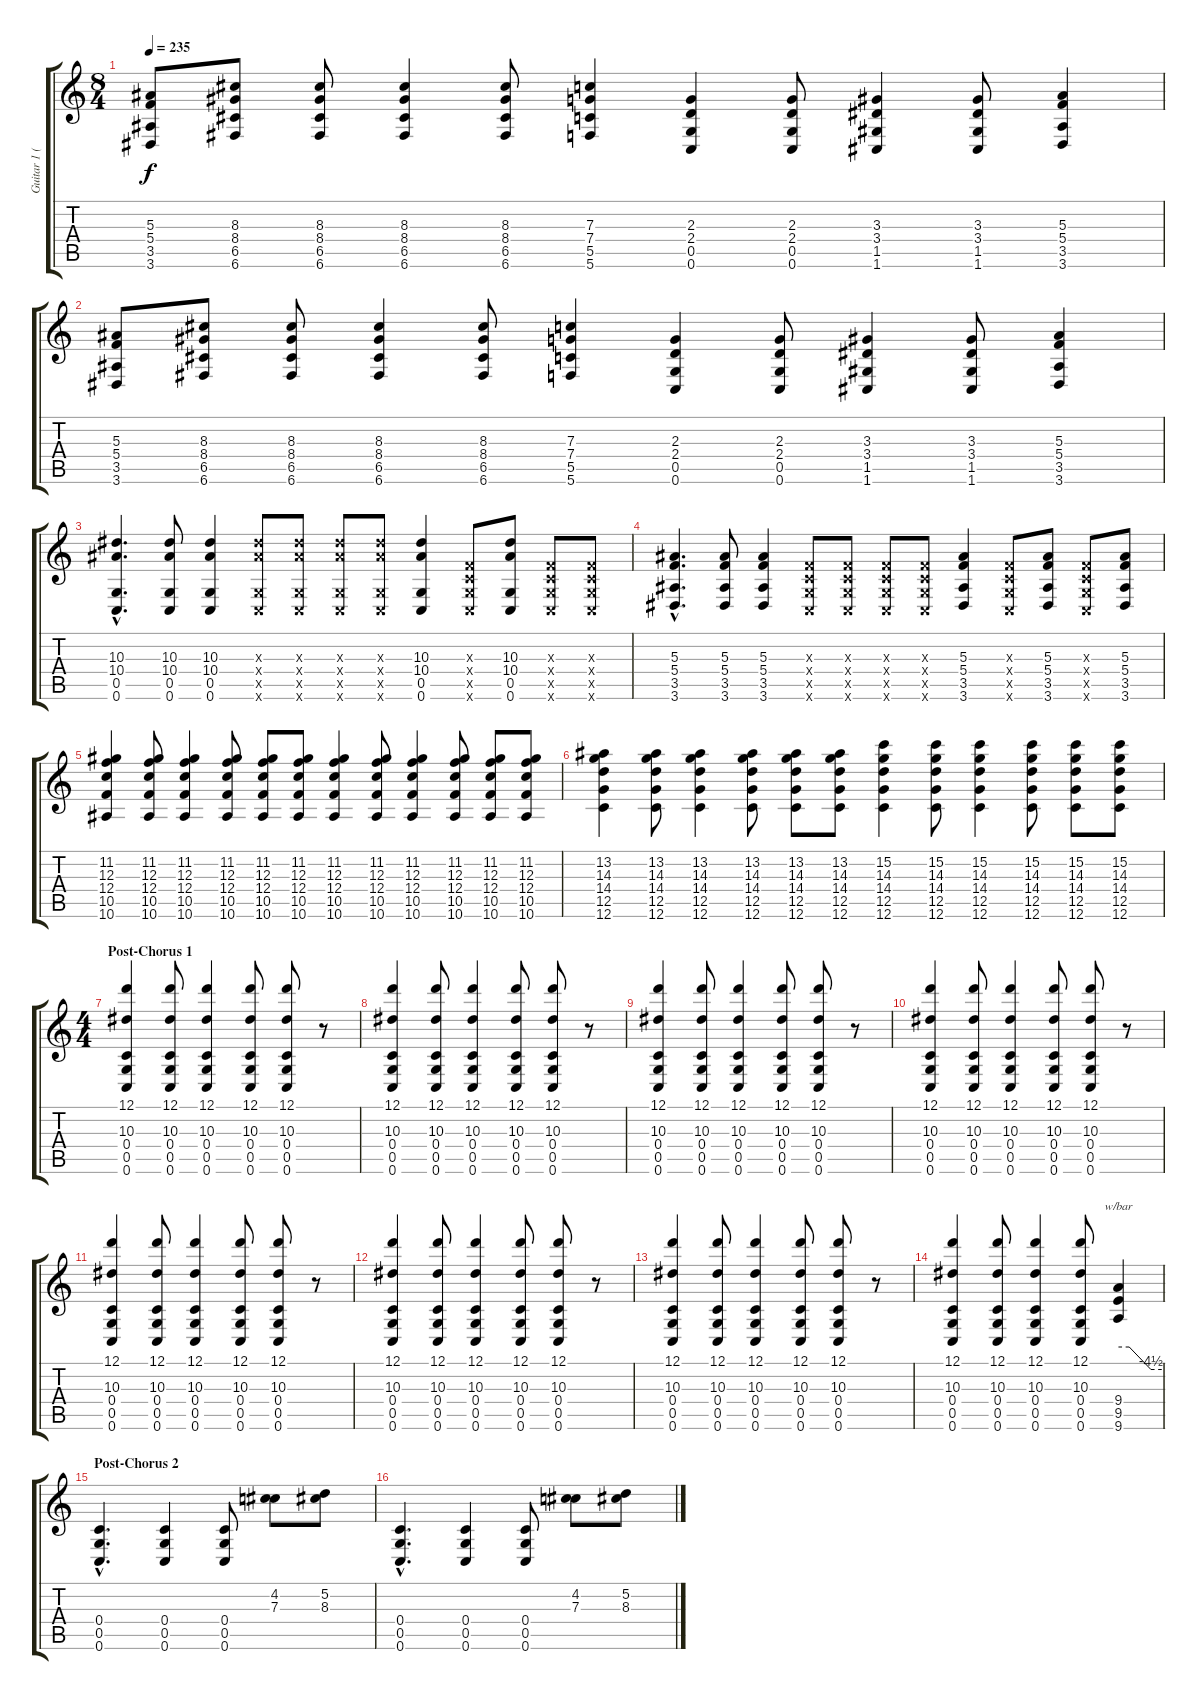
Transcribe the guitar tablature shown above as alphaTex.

\track ("Guitar 1 (Paul)" "Guitar 1 (") {instrument distortionguitar}
\staff {score tabs}
\tuning (D4 A3 F3 C3 G2 C2) {hide}
\ts (8 4)
\tempo 235
\clef g2
\ks c
(5.3 5.4 3.5 3.6).8{dy f} (8.3 8.4 6.5 6.6).8 (8.3 8.4 6.5 6.6).8 (8.3 8.4 6.5 6.6).4 (8.3 8.4 6.5 6.6).8 (7.3 7.4 5.5 5.6).4 (2.3 2.4 0.5 0.6).4 (2.3 2.4 0.5 0.6).8 (3.3 3.4 1.5 1.6).4 (3.3 3.4 1.5 1.6).8 (5.3 5.4 3.5 3.6).4 |
(5.3 5.4 3.5 3.6).8 (8.3 8.4 6.5 6.6).8 (8.3 8.4 6.5 6.6).8 (8.3 8.4 6.5 6.6).4 (8.3 8.4 6.5 6.6).8 (7.3 7.4 5.5 5.6).4 (2.3 2.4 0.5 0.6).4 (2.3 2.4 0.5 0.6).8 (3.3 3.4 1.5 1.6).4 (3.3 3.4 1.5 1.6).8 (5.3 5.4 3.5 3.6).4 |
(10.3{hac} 10.4{hac} 0.5{hac} 0.6{hac}).4{d instrument distortionguitar} (10.3 10.4 0.5 0.6).8 (10.3 10.4 0.5 0.6).4 (10.3{x} 10.4{x} 0.5{x} 0.6{x}).8 (10.3{x} 10.4{x} 0.5{x} 0.6{x}).8 (10.3{x} 10.4{x} 0.5{x} 0.6{x}).8 (10.3{x} 10.4{x} 0.5{x} 0.6{x}).8 (10.3 10.4 0.5 0.6).4 (0.3{x} 0.4{x} 0.5{x} 0.6{x}).8 (10.3 10.4 0.5 0.6).8 (0.3{x} 0.4{x} 0.5{x} 0.6{x}).8 (0.3{x} 0.4{x} 0.5{x} 0.6{x}).8 |
(5.3{hac} 5.4{hac} 3.5{hac} 3.6{hac}).4{d} (5.3 5.4 3.5 3.6).8 (5.3 5.4 3.5 3.6).4 (0.3{x} 0.4{x} 0.5{x} 0.6{x}).8 (0.3{x} 0.4{x} 0.5{x} 0.6{x}).8 (0.3{x} 0.4{x} 0.5{x} 0.6{x}).8 (0.3{x} 0.4{x} 0.5{x} 0.6{x}).8 (5.3 5.4 3.5 3.6).4 (0.3{x} 0.4{x} 0.5{x} 0.6{x}).8 (5.3 5.4 3.5 3.6).8 (0.3{x} 0.4{x} 0.5{x} 0.6{x}).8 (5.3 5.4 3.5 3.6).8 |
(11.2 12.3 12.4 10.5 10.6).4 (11.2 12.3 12.4 10.5 10.6).8 (11.2 12.3 12.4 10.5 10.6).4 (11.2 12.3 12.4 10.5 10.6).8 (11.2 12.3 12.4 10.5 10.6).8 (11.2 12.3 12.4 10.5 10.6).8 (11.2 12.3 12.4 10.5 10.6).4 (11.2 12.3 12.4 10.5 10.6).8 (11.2 12.3 12.4 10.5 10.6).4 (11.2 12.3 12.4 10.5 10.6).8 (11.2 12.3 12.4 10.5 10.6).8 (11.2 12.3 12.4 10.5 10.6).8 |
(13.2 14.3 14.4 12.5 12.6).4 (13.2 14.3 14.4 12.5 12.6).8 (13.2 14.3 14.4 12.5 12.6).4 (13.2 14.3 14.4 12.5 12.6).8 (13.2 14.3 14.4 12.5 12.6).8 (13.2 14.3 14.4 12.5 12.6).8 (15.2 14.3 14.4 12.5 12.6).4 (15.2 14.3 14.4 12.5 12.6).8 (15.2 14.3 14.4 12.5 12.6).4 (15.2 14.3 14.4 12.5 12.6).8 (15.2 14.3 14.4 12.5 12.6).8 (15.2 14.3 14.4 12.5 12.6).8 |
\ts (4 4)
\section ("" "Post-Chorus 1")
(12.1 10.3 0.4 0.5 0.6).4 (12.1 10.3 0.4 0.5 0.6).8 (12.1 10.3 0.4 0.5 0.6).4 (12.1 10.3 0.4 0.5 0.6).8 (12.1 10.3 0.4 0.5 0.6).8 r.8 |
(12.1 10.3 0.4 0.5 0.6).4 (12.1 10.3 0.4 0.5 0.6).8 (12.1 10.3 0.4 0.5 0.6).4 (12.1 10.3 0.4 0.5 0.6).8 (12.1 10.3 0.4 0.5 0.6).8 r.8 |
(12.1 10.3 0.4 0.5 0.6).4 (12.1 10.3 0.4 0.5 0.6).8 (12.1 10.3 0.4 0.5 0.6).4 (12.1 10.3 0.4 0.5 0.6).8 (12.1 10.3 0.4 0.5 0.6).8 r.8 |
(12.1 10.3 0.4 0.5 0.6).4 (12.1 10.3 0.4 0.5 0.6).8 (12.1 10.3 0.4 0.5 0.6).4 (12.1 10.3 0.4 0.5 0.6).8 (12.1 10.3 0.4 0.5 0.6).8 r.8 |
(12.1 10.3 0.4 0.5 0.6).4 (12.1 10.3 0.4 0.5 0.6).8 (12.1 10.3 0.4 0.5 0.6).4 (12.1 10.3 0.4 0.5 0.6).8 (12.1 10.3 0.4 0.5 0.6).8 r.8 |
(12.1 10.3 0.4 0.5 0.6).4 (12.1 10.3 0.4 0.5 0.6).8 (12.1 10.3 0.4 0.5 0.6).4 (12.1 10.3 0.4 0.5 0.6).8 (12.1 10.3 0.4 0.5 0.6).8 r.8 |
(12.1 10.3 0.4 0.5 0.6).4 (12.1 10.3 0.4 0.5 0.6).8 (12.1 10.3 0.4 0.5 0.6).4 (12.1 10.3 0.4 0.5 0.6).8 (12.1 10.3 0.4 0.5 0.6).8 r.8 |
(12.1 10.3 0.4 0.5 0.6).4 (12.1 10.3 0.4 0.5 0.6).8 (12.1 10.3 0.4 0.5 0.6).4 (12.1 10.3 0.4 0.5 0.6).8 (9.4 9.5 9.6).4{tbe (custom default 0 0 15 0 45 -18 60 -18)} |
\section ("" "Post-Chorus 2")
(0.4{hac} 0.5{hac} 0.6{hac}).4{d} (0.4 0.5 0.6).4 (0.4 0.5 0.6).8 (4.2 7.3).8 (5.2 8.3).8 |
(0.4{hac} 0.5{hac} 0.6{hac}).4{d} (0.4 0.5 0.6).4 (0.4 0.5 0.6).8 (4.2 7.3).8 (5.2 8.3).8
